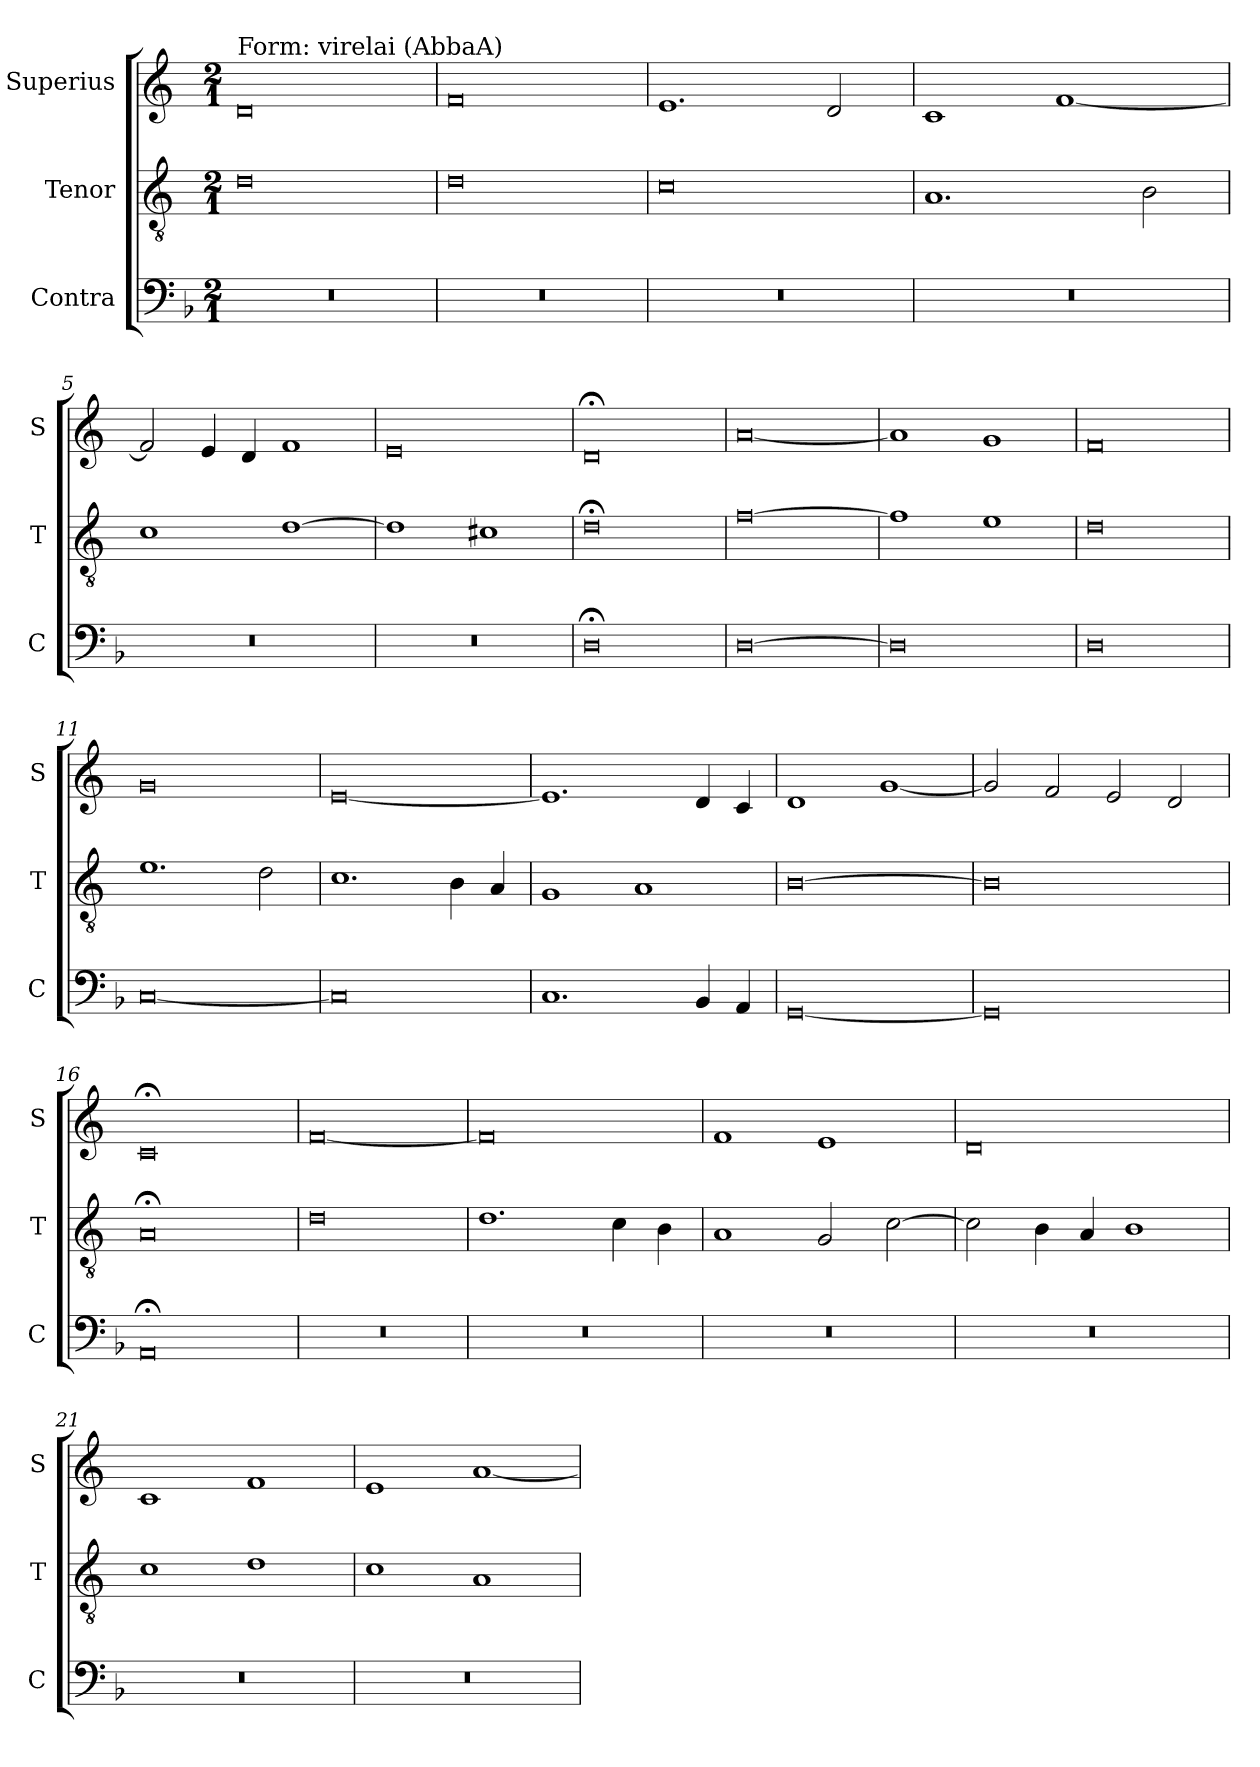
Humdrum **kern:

**kern	**kern	**kern
*part3	*part2	*part1
*staff3	*staff2	*staff1
*I"Contra	*I"Tenor	*I"Superius
*I'C	*I'T	*I'S
*clefF4	*clefGv2	*clefG2
*k[b-]	*k[]	*k[]
*M2/1	*M2/1	*M2/1
=1	=1	=1
!	!	!LO:TX:a:t=Form&colon; virelai (AbbaA)
0r	0d	0d
=2	=2	=2
0r	0d	0f
=3	=3	=3
0r	0c	1.e
.	.	2d
=4	=4	=4
0r	1.A	1c
.	.	[1f
.	2B	.
=5	=5	=5
0r	1c	2f]
.	.	4e
.	.	4d
.	[1d	1f
=6	=6	=6
0r	1d]	0e
.	1c#X	.
=7	=7	=7
0D;<	0d;<	0d;<
=8	=8	=8
[0D	[0f	[0a
=9	=9	=9
0D]	1f]	1a]
.	1e	1g
=10	=10	=10
0D	0d	0f
=11	=11	=11
[0C	1.e	0g
.	2d	.
=12	=12	=12
0C]	1.c	[0e
.	4B	.
.	4A	.
=13	=13	=13
1.C	1G	1.e]
.	1A	.
4BB-	.	4d
4AA	.	4c
=14	=14	=14
[0GG	[0B	1d
.	.	[1g
=15	=15	=15
0GG]	0B]	2g]
.	.	2f
.	.	2e
.	.	2d
=16	=16	=16
0AA;<	0A;<	0c;<
=17	=17	=17
0r	0d	[0f
=18	=18	=18
0r	1.d	0f]
.	4c	.
.	4B	.
=19	=19	=19
0r	1A	1f
.	2G	1e
.	[2c	.
=20	=20	=20
0r	2c]	0d
.	4B	.
.	4A	.
.	1B	.
=21	=21	=21
0r	1c	1c
.	1d	1f
=22	=22	=22
0r	1c	1e
.	1A	[1a
=	=	=
*-	*-	*-
